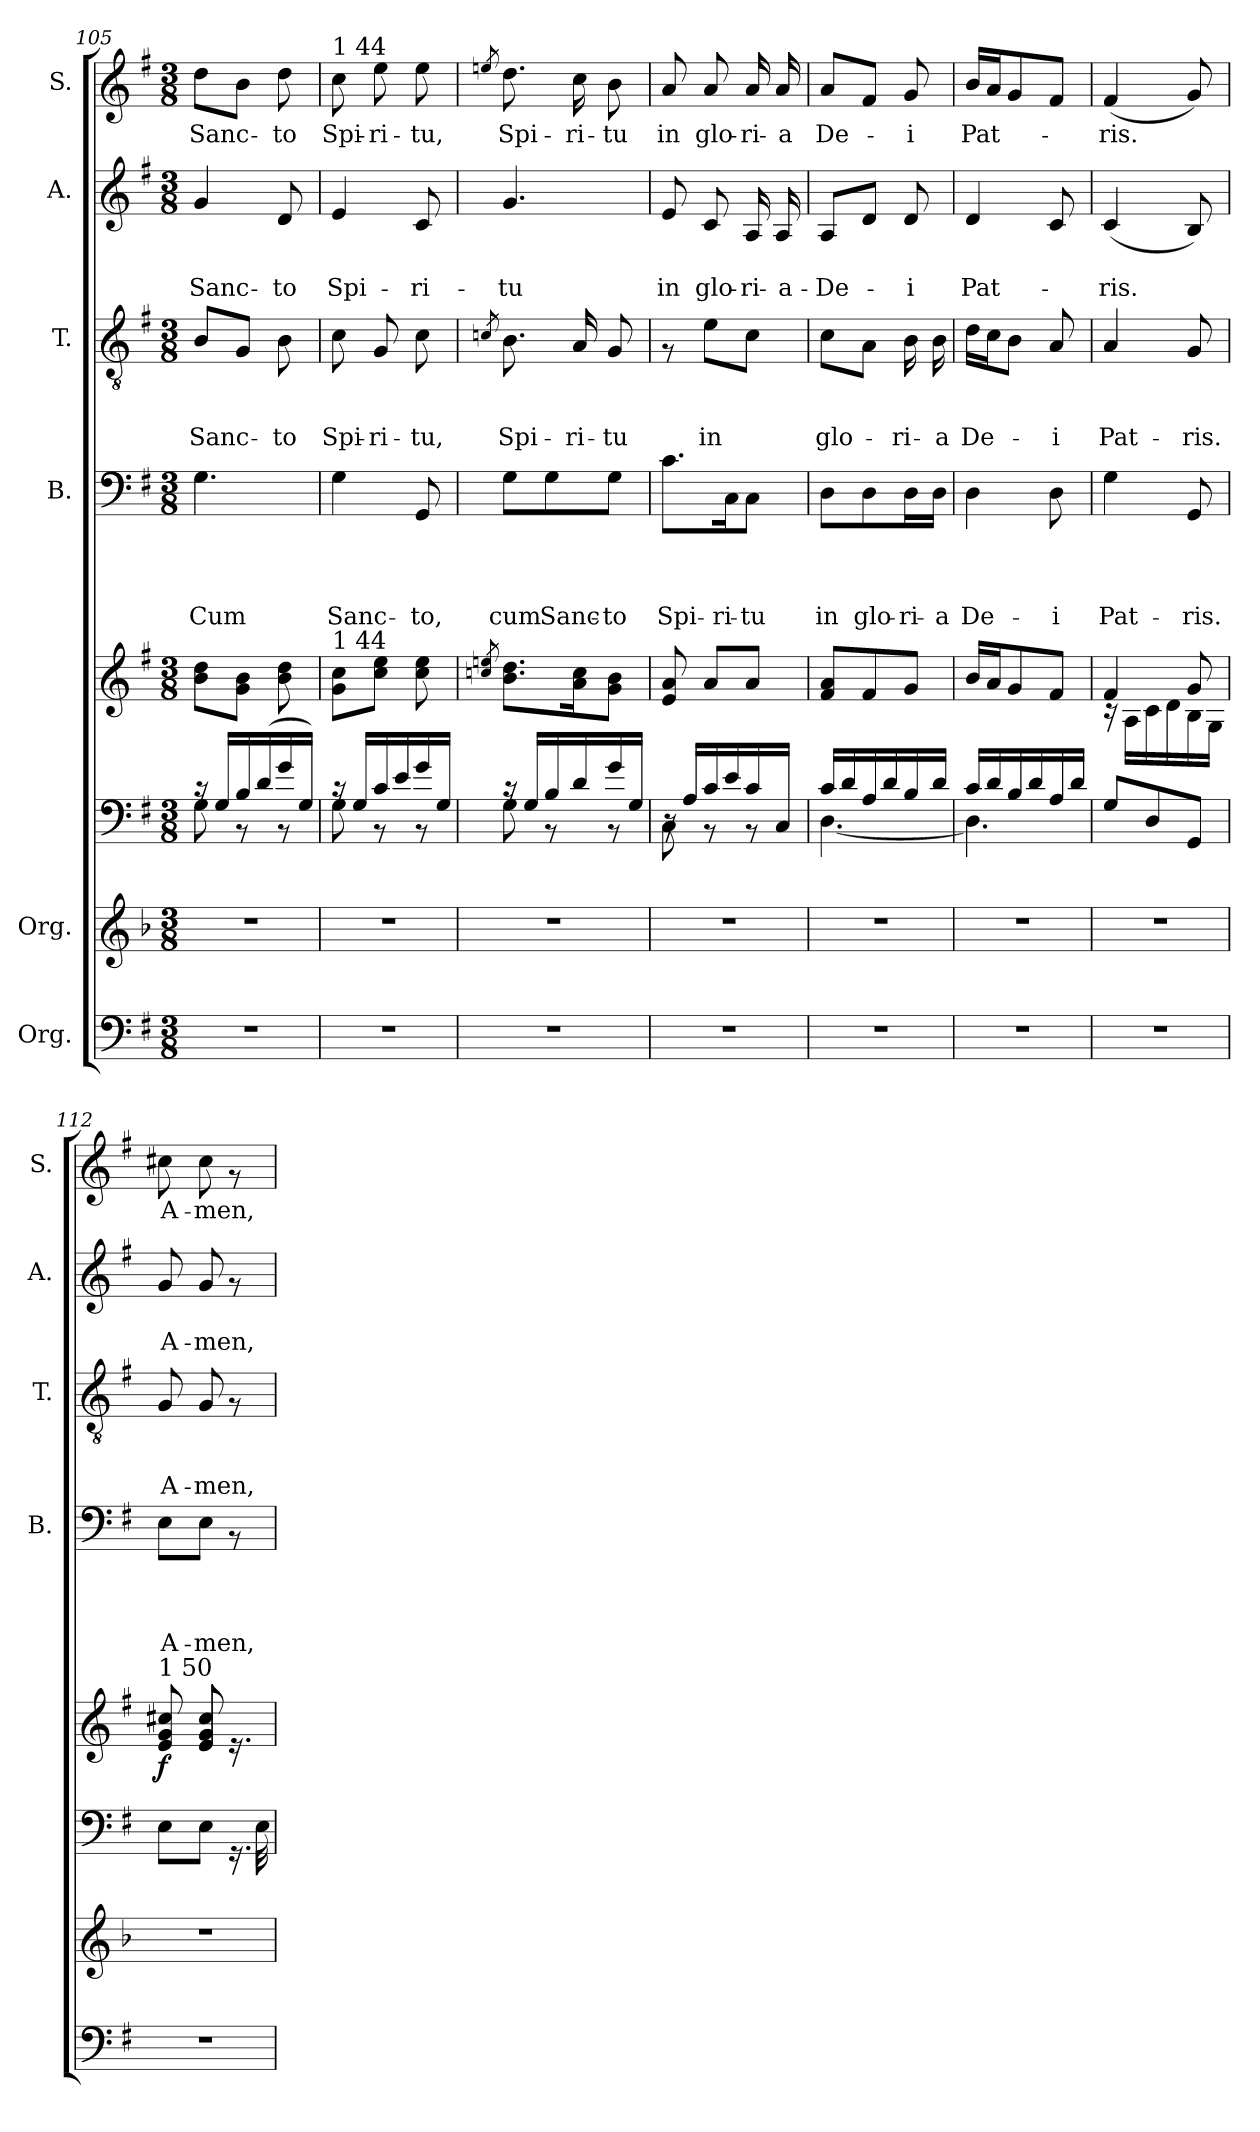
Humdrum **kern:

**kern	**kern	**kern	**kern	**dynam	**kern	**text	**text	**text	**text	**kern	**text	**text	**text	**kern	**text	**text	**kern	**text
*part8	*part7	*part6	*part5	*part5	*part4	*part4	*part4	*part4	*part4	*part3	*part3	*part3	*part3	*part2	*part2	*part2	*part1	*part1
*staff8	*staff7	*staff6	*staff5	*staff5	*staff4	*staff4	*staff4	*staff4	*staff4	*staff3	*staff3	*staff3	*staff3	*staff2	*staff2	*staff2	*staff1	*staff1
*I"Org.	*I"Org.	*	*	*	*I"B.	*	*	*	*	*I"T.	*	*	*	*I"A.	*	*	*I"S.	*
*	*	*	*	*	*I'B.	*	*	*	*	*I'T.	*	*	*	*I'A.	*	*	*I'S.	*
*clefF4	*clefG2	*clefF4	*clefG2	*	*clefF4	*	*	*	*	*clefGv2	*	*	*	*clefG2	*	*	*clefG2	*
*k[f#]	*k[b-]	*k[f#]	*k[f#]	*	*k[f#]	*	*	*	*	*k[f#]	*	*	*	*k[f#]	*	*	*k[f#]	*
*G:	*F:	*G:	*G:	*	*G:	*	*	*	*	*G:	*	*	*	*G:	*	*	*G:	*
*M3/8	*M3/8	*M3/8	*M3/8	*	*M3/8	*	*	*	*	*M3/8	*	*	*	*M3/8	*	*	*M3/8	*
=105	=105	=105	=105	=105	=105	=105	=105	=105	=105	=105	=105	=105	=105	=105	=105	=105	=105	=105
*	*	*^	*	*	*	*	*	*	*	*	*	*	*	*	*	*	*	*
!	!	!	!	!	!	!	!	!	!	!LO:LY:b	!	!	!	!LO:LY:b	!	!	!LO:LY:b	!	!LO:LY:b
4.r	4.r	16rc	8G\	8b\ 8dd\L	.	4.G\	.	.	.	Cum	8B/L	.	.	Sanc-	4g/	.	Sanc-	8dd\L	Sanc-
.	.	16G/LL	.	.	.	.	.	.	.	.	.	.	.	.	.	.	.	.	.
.	.	16B/	8rAA	8g\ 8b\J	.	.	.	.	.	.	8G/J	.	.	.	.	.	.	8b\J	.
.	.	(<16d/	.	.	.	.	.	.	.	.	.	.	.	.	.	.	.	.	.
!	!	!	!	!	!	!	!	!	!	!	!	!	!	!LO:LY:b	!	!	!LO:LY:b	!	!LO:LY:b
.	.	16g/	8rAA	8b\ 8dd\	.	.	.	.	.	.	8B\	.	.	-to	8d/	.	-to	8dd\	-to
.	.	16G/JJ)	.	.	.	.	.	.	.	.	.	.	.	.	.	.	.	.	.
!!LO:PB:g=z
=106	=106	=106	=106	=106	=106	=106	=106	=106	=106	=106	=106	=106	=106	=106	=106	=106	=106	=106	=106
!	!	!	!	!	!	!	!	!	!	!	!	!	!	!	!	!	!	!LO:TX:a:t=1 44	!
!	!	!	!	!LO:TX:a:t=1 44	!	!	!	!	!	!	!	!	!	!	!	!	!	!	!
!	!	!	!	!	!	!	!	!	!	!LO:LY:b	!	!	!	!LO:LY:b	!	!	!LO:LY:b	!	!LO:LY:b
4.r	4.r	16rc	8G\	8g\ 8cc\L	.	4G\	.	.	.	Sanc-	8c\	.	.	Spi-	4e/	.	Spi-	8cc\	Spi-
.	.	16G/LL	.	.	.	.	.	.	.	.	.	.	.	.	.	.	.	.	.
!	!	!	!	!	!	!	!	!	!	!	!	!	!	!LO:LY:b	!	!	!	!	!LO:LY:b
.	.	16c/	8rAA	8cc\ 8ee\J	.	.	.	.	.	.	8G/	.	.	-ri-	.	.	.	8ee\	-ri-
.	.	16e/	.	.	.	.	.	.	.	.	.	.	.	.	.	.	.	.	.
!	!	!	!	!	!	!	!	!	!	!LO:LY:b	!	!	!	!LO:LY:b	!	!	!LO:LY:b	!	!LO:LY:b
.	.	16g/	8rAA	8cc\ 8ee\	.	8GG/	.	.	.	-to,	8c\	.	.	-tu,	8c/	.	-ri-	8ee\	-tu,
.	.	16G/JJ	.	.	.	.	.	.	.	.	.	.	.	.	.	.	.	.	.
=107	=107	=107	=107	=107	=107	=107	=107	=107	=107	=107	=107	=107	=107	=107	=107	=107	=107	=107	=107
.	.	.	.	8qccn/ 8qeen/	.	.	.	.	.	.	8qcn/	.	.	.	.	.	.	8qeen/	.
!	!	!	!	!	!	!	!	!	!	!LO:LY:b	!	!	!	!LO:LY:b	!	!	!LO:LY:b	!	!LO:LY:b
4.r	4.r	16rc	8G\	8.b\ 8.dd\L	.	8G\L	.	.	.	cum	8.B\	.	.	Spi-	4.g/	.	-tu	8.dd\	Spi-
.	.	16G/LL	.	.	.	.	.	.	.	.	.	.	.	.	.	.	.	.	.
!	!	!	!	!	!	!	!	!	!	!LO:LY:b	!	!	!	!	!	!	!	!	!
.	.	16B/	8rAA	.	.	8G\	.	.	.	Sanc-	.	.	.	.	.	.	.	.	.
!	!	!	!	!	!	!	!	!	!	!	!	!	!	!LO:LY:b	!	!	!	!	!LO:LY:b
.	.	16d/	.	16a\ 16cc\k	.	.	.	.	.	.	16A/	.	.	-ri-	.	.	.	16cc\	-ri-
!	!	!	!	!	!	!	!	!	!	!LO:LY:b	!	!	!	!LO:LY:b	!	!	!	!	!LO:LY:b
.	.	16g/	8rAA	8g\ 8b\J	.	8G\J	.	.	.	-to	8G/	.	.	-tu	.	.	.	8b\	-tu
.	.	16G/JJ	.	.	.	.	.	.	.	.	.	.	.	.	.	.	.	.	.
=108	=108	=108	=108	=108	=108	=108	=108	=108	=108	=108	=108	=108	=108	=108	=108	=108	=108	=108	=108
!	!	!	!	!	!	!	!	!	!	!LO:LY:b	!	!	!	!	!	!	!LO:LY:b	!	!LO:LY:b
4.r	4.r	16rC	8C\	8e/ 8a/	.	8.c\L	.	.	.	Spi-	8rF	.	.	.	8e/	.	in	8a/	in
.	.	16A/LL	.	.	.	.	.	.	.	.	.	.	.	.	.	.	.	.	.
!	!	!	!	!	!	!	!	!	!	!	!	!	!	!LO:LY:b	!	!	!LO:LY:b	!	!LO:LY:b
.	.	16c/	8rAA	8a/L	.	.	.	.	.	.	8e\L	.	.	in	8c/	.	glo-	8a/	glo-
!	!	!	!	!	!	!	!	!	!	!LO:LY:b	!	!	!	!	!	!	!	!	!
.	.	16e/	.	.	.	16C\K	.	.	.	-ri-	.	.	.	.	.	.	.	.	.
!	!	!	!	!	!	!	!	!	!	!LO:LY:b	!	!	!	!	!	!	!LO:LY:b	!	!LO:LY:b
.	.	16c/	8rAA	8a/J	.	8C\J	.	.	.	-tu	8c\J	.	.	.	16A/	.	-ri-	16a/	-ri-
!	!	!	!	!	!	!	!	!	!	!	!	!	!	!	!	!	!LO:LY:b	!	!LO:LY:b
.	.	16C/JJ	.	.	.	.	.	.	.	.	.	.	.	.	16A/	.	-a-	16a/	-a
=109	=109	=109	=109	=109	=109	=109	=109	=109	=109	=109	=109	=109	=109	=109	=109	=109	=109	=109	=109
!	!	!	!	!	!	!	!	!	!	!LO:LY:b	!	!	!	!LO:LY:b	!	!	!LO:LY:b	!	!LO:LY:b
4.r	4.r	16c/LL	[<4.D\	8f#/ 8a/L	.	8D\L	.	.	.	in	8c\L	.	.	glo-	8A/L	.	-De-	8a/L	De-
.	.	16d/	.	.	.	.	.	.	.	.	.	.	.	.	.	.	.	.	.
!	!	!	!	!	!	!	!	!	!	!LO:LY:b	!	!	!	!	!	!	!	!	!
.	.	16A/	.	8f#/	.	8D\	.	.	.	glo-	8A\J	.	.	.	8d/J	.	.	8f#/J	.
.	.	16d/	.	.	.	.	.	.	.	.	.	.	.	.	.	.	.	.	.
!	!	!	!	!	!	!	!	!	!	!LO:LY:b	!	!	!	!LO:LY:b	!	!	!LO:LY:b	!	!LO:LY:b
.	.	16B/	.	8g/J	.	16D\L	.	.	.	-ri-	16B\	.	.	-ri-	8d/	.	-i	8g/	-i
!	!	!	!	!	!	!	!	!	!	!LO:LY:b	!	!	!	!LO:LY:b	!	!	!	!	!
.	.	16d/JJ	.	.	.	16D\JJ	.	.	.	-a	16B\	.	.	-a	.	.	.	.	.
=110	=110	=110	=110	=110	=110	=110	=110	=110	=110	=110	=110	=110	=110	=110	=110	=110	=110	=110	=110
!	!	!	!	!	!	!	!	!	!	!LO:LY:b	!	!	!	!LO:LY:b	!	!	!LO:LY:b	!	!LO:LY:b
4.r	4.r	16c/LL	4.D\]	16b/LL	.	4D\	.	.	.	De-	16d\LL	.	.	De-	4d/	.	Pat-	16b/LL	Pat-
.	.	16d/	.	16a/J	.	.	.	.	.	.	16c\J	.	.	.	.	.	.	16a/J	.
.	.	16B/	.	8g/	.	.	.	.	.	.	8B\J	.	.	.	.	.	.	8g/	.
.	.	16d/	.	.	.	.	.	.	.	.	.	.	.	.	.	.	.	.	.
!	!	!	!	!	!	!	!	!	!	!LO:LY:b	!	!	!	!LO:LY:b	!	!	!	!	!
.	.	16A/	.	8f#/J	.	8D\	.	.	.	-i	8A/	.	.	-i	8c/	.	.	8f#/J	.
.	.	16d/JJ	.	.	.	.	.	.	.	.	.	.	.	.	.	.	.	.	.
*	*	*v	*v	*	*	*	*	*	*	*	*	*	*	*	*	*	*	*	*
=111	=111	=111	=111	=111	=111	=111	=111	=111	=111	=111	=111	=111	=111	=111	=111	=111	=111	=111
*	*	*	*^	*	*	*	*	*	*	*	*	*	*	*	*	*	*	*
!	!	!	!	!	!	!	!	!	!	!LO:LY:b	!	!	!	!LO:LY:b	!	!	!LO:LY:b	!	!LO:LY:b
4.r	4.r	8G/L	4f#/	16rB	.	4G\	.	.	.	Pat-	4A/	.	.	Pat-	(<4c/	.	-ris.	(<4f#/	-ris.
.	.	.	.	16A\LL	.	.	.	.	.	.	.	.	.	.	.	.	.	.	.
.	.	8D/	.	16c\	.	.	.	.	.	.	.	.	.	.	.	.	.	.	.
.	.	.	.	16d\	.	.	.	.	.	.	.	.	.	.	.	.	.	.	.
!	!	!	!	!	!	!	!	!	!	!LO:LY:b	!	!	!	!LO:LY:b	!	!	!	!	!
.	.	8GG/J	8g/	16B\	.	8GG/	.	.	.	-ris.	8G/	.	.	-ris.	8B/)	.	.	8g/)	.
.	.	.	.	16G\JJ	.	.	.	.	.	.	.	.	.	.	.	.	.	.	.
!!LO:PB:g=z
=112	=112	=112	=112	=112	=112	=112	=112	=112	=112	=112	=112	=112	=112	=112	=112	=112	=112	=112	=112
!	!	!	!LO:TX:a:t=1 50	!	!	!	!	!	!	!	!	!	!	!	!	!	!	!	!
!	!	!	!	!	!LO:DY:b	!	!	!	!	!LO:LY:b	!	!	!	!LO:LY:b	!	!	!LO:LY:b	!	!LO:LY:b
4.r	4.r	8E\L	8e/ 8g/ 8cc#X/	8ryy	f	8E\L	.	.	.	A-	8G/	.	.	A-	8g/	.	A-	8cc#X\	A-
!	!	!	!	!	!	!	!	!	!	!LO:LY:b	!	!	!	!LO:LY:b	!	!	!LO:LY:b	!	!LO:LY:b
.	.	8E\J	4e/ 4g/ 4cc#/	8e/ 8g/ 8cc#/	.	8E\J	.	.	.	-men,	8G/	.	.	-men,	8g/	.	-men,	8cc#\	-men,
.	.	16.rGG	.	16.re	.	8rAA	.	.	.	.	8rF	.	.	.	8rf	.	.	8rf	.
.	.	32E\	.	32ryy	.	.	.	.	.	.	.	.	.	.	.	.	.	.	.
*	*	*	*v	*v	*	*	*	*	*	*	*	*	*	*	*	*	*	*	*
=	=	=	=	=	=	=	=	=	=	=	=	=	=	=	=	=	=	=
*-	*-	*-	*-	*-	*-	*-	*-	*-	*-	*-	*-	*-	*-	*-	*-	*-	*-	*-
